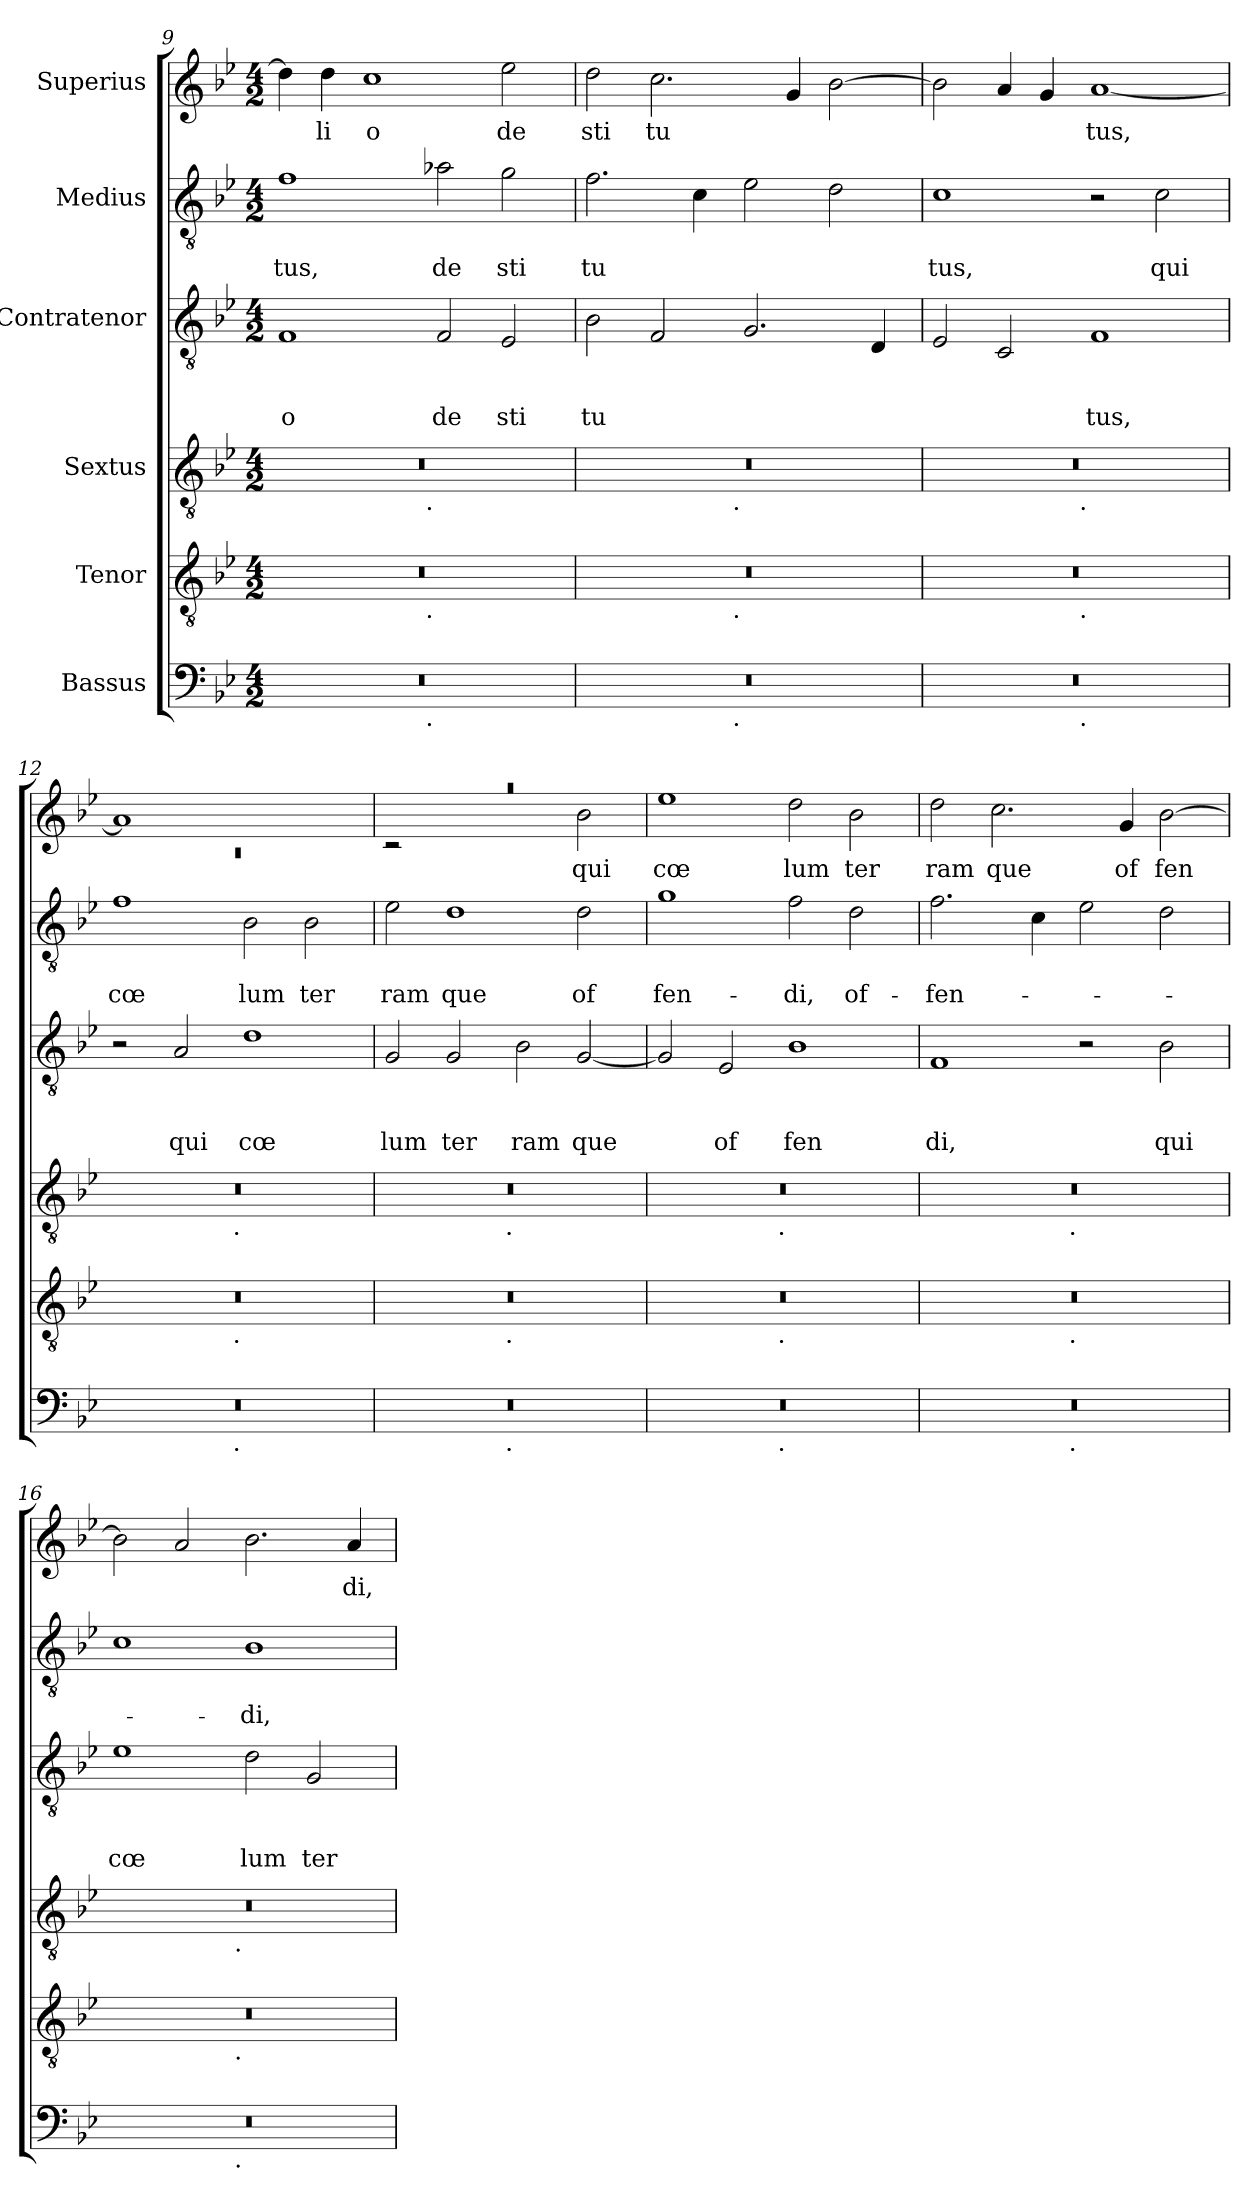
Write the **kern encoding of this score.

**kern	**kern	**kern	**kern	**text	**text	**text	**kern	**text	**text	**kern	**text
*part6	*part5	*part4	*part3	*part3	*part3	*part3	*part2	*part2	*part2	*part1	*part1
*staff6	*staff5	*staff4	*staff3	*staff3	*staff3	*staff3	*staff2	*staff2	*staff2	*staff1	*staff1
*I"Bassus	*I"Tenor	*I"Sextus	*I"Contratenor	*	*	*	*I"Medius	*	*	*I"Superius	*
*clefF4	*clefGv2	*clefGv2	*clefGv2	*	*	*	*clefGv2	*	*	*clefG2	*
*ITrd-3c-5	*ITrd-3c-5	*ITrd-3c-5	*	*	*	*	*ITrd-3c-5	*	*	*ITrd-3c-5	*
*k[b-e-a-]	*k[b-e-a-]	*k[b-e-a-]	*k[b-e-]	*	*	*	*k[b-e-a-]	*	*	*k[b-e-a-]	*
*E-:	*E-:	*E-:	*B-:	*	*	*	*E-:	*	*	*E-:	*
*M4/2	*M4/2	*M4/2	*M4/2	*	*	*	*M4/2	*	*	*M4/2	*
=9	=9	=9	=9	=9	=9	=9	=9	=9	=9	=9	=9
!	!	!	!	!	!	!LO:LY:b	!	!	!LO:LY:b	!	!
*^	*^	*^	*	*	*	*	*	*	*	*	*
0r	2ryy	0r	2ryy	0r	2ryy	1F	.	.	o	1b-	.	tus,	4gg\]	.
!	!	!	!	!	!	!	!	!	!	!	!	!	!	!LO:LY:b
.	.	.	.	.	.	.	.	.	.	.	.	.	4gg\	li
!	!	!	!	!	!	!	!	!	!	!	!	!	!	!LO:LY:b
.	4...ryy	.	4...ryy	.	4...ryy	.	.	.	.	.	.	.	1ff	o
!	!	!	!	!	!LO:TX:b:t=.	!	!	!	!	!	!	!	!	!
!	!	!	!LO:TX:b:t=.	!	!	!	!	!	!	!	!	!	!	!
!	!LO:TX:b:t=.	!	!	!	!	!	!	!	!	!	!	!	!	!
.	1ryy	.	1ryy	.	1ryy	.	.	.	.	.	.	.	.	.
!	!	!	!	!	!	!	!	!	!LO:LY:b	!	!	!LO:LY:b	!	!
.	.	.	.	.	.	2F/	.	.	de	2dd-X\	.	de	.	.
!	!	!	!	!	!	!	!	!	!LO:LY:b	!	!	!LO:LY:b	!	!LO:LY:b
.	.	.	.	.	.	2E-/	.	.	sti	2cc\	.	sti	2aa-\	de
.	32ryy	.	32ryy	.	32ryy	.	.	.	.	.	.	.	.	.
=10	=10	=10	=10	=10	=10	=10	=10	=10	=10	=10	=10	=10	=10	=10
!	!	!	!	!	!	!	!	!	!LO:LY:b	!	!	!LO:LY:b	!	!LO:LY:b
0r	2ryy	0r	2ryy	0r	2ryy	2B-\	.	.	tu	2.b-\	.	tu	2gg\	sti
!	!	!	!	!	!	!	!	!	!	!	!	!	!	!LO:LY:b
.	4...ryy	.	4...ryy	.	4...ryy	2F/	.	.	.	.	.	.	2.ff\	tu
.	.	.	.	.	.	.	.	.	.	4f\	.	.	.	.
!	!	!	!	!	!LO:TX:b:t=.	!	!	!	!	!	!	!	!	!
!	!	!	!LO:TX:b:t=.	!	!	!	!	!	!	!	!	!	!	!
!	!LO:TX:b:t=.	!	!	!	!	!	!	!	!	!	!	!	!	!
.	1ryy	.	1ryy	.	1ryy	.	.	.	.	.	.	.	.	.
.	.	.	.	.	.	2.G/	.	.	.	2a-\	.	.	.	.
.	.	.	.	.	.	.	.	.	.	.	.	.	4cc/	.
.	.	.	.	.	.	.	.	.	.	2g\	.	.	[>2ee-\	.
.	.	.	.	.	.	4D/	.	.	.	.	.	.	.	.
.	32ryy	.	32ryy	.	32ryy	.	.	.	.	.	.	.	.	.
=11	=11	=11	=11	=11	=11	=11	=11	=11	=11	=11	=11	=11	=11	=11
!	!	!	!	!	!	!	!	!	!	!	!	!LO:LY:b	!	!
0r	2ryy	0r	2ryy	0r	2ryy	2E-/	.	.	.	1f	.	tus,	2ee-\]	.
.	4...ryy	.	4...ryy	.	4...ryy	2C/	.	.	.	.	.	.	4dd/	.
.	.	.	.	.	.	.	.	.	.	.	.	.	4cc/	.
!	!	!	!	!	!LO:TX:b:t=.	!	!	!	!	!	!	!	!	!
!	!	!	!LO:TX:b:t=.	!	!	!	!	!	!	!	!	!	!	!
!	!LO:TX:b:t=.	!	!	!	!	!	!	!	!	!	!	!	!	!
.	1ryy	.	1ryy	.	1ryy	.	.	.	.	.	.	.	.	.
!	!	!	!	!	!	!	!	!	!LO:LY:b	!	!	!	!	!LO:LY:b
.	.	.	.	.	.	1F	.	.	tus,	2r	.	.	[<1dd	tus,
!	!	!	!	!	!	!	!	!	!	!	!	!LO:LY:b	!	!
.	.	.	.	.	.	.	.	.	.	2f\	.	qui	.	.
.	32ryy	.	32ryy	.	32ryy	.	.	.	.	.	.	.	.	.
=12	=12	=12	=12	=12	=12	=12	=12	=12	=12	=12	=12	=12	=12	=12
*	*	*	*	*	*	*	*	*	*	*	*	*	*^	*
!	!	!	!	!	!	!	!	!	!	!	!	!LO:LY:b	!	!LO:N:vis=1	!
0r	2ryy	0r	2ryy	0r	2ryy	2r	.	.	.	1b-	.	cœ	1dd]	0rc	.
!	!	!	!	!	!	!	!	!	!LO:LY:b	!	!	!	!	!	!
.	4...ryy	.	4...ryy	.	4...ryy	2A/	.	.	qui	.	.	.	.	.	.
!	!	!	!	!	!LO:TX:b:t=.	!	!	!	!	!	!	!	!	!	!
!	!	!	!LO:TX:b:t=.	!	!	!	!	!	!	!	!	!	!	!	!
!	!LO:TX:b:t=.	!	!	!	!	!	!	!	!	!	!	!	!	!	!
.	1ryy	.	1ryy	.	1ryy	.	.	.	.	.	.	.	.	.	.
!	!	!	!	!	!	!	!	!	!LO:LY:b	!	!	!LO:LY:b	!	!	!
.	.	.	.	.	.	1d	.	.	cœ	2e-\	.	lum	1ryy	.	.
!	!	!	!	!	!	!	!	!	!	!	!	!LO:LY:b	!	!	!
.	.	.	.	.	.	.	.	.	.	2e-\	.	ter	.	.	.
.	32ryy	.	32ryy	.	32ryy	.	.	.	.	.	.	.	.	.	.
=13	=13	=13	=13	=13	=13	=13	=13	=13	=13	=13	=13	=13	=13	=13	=13
!	!	!	!	!	!	!	!	!	!LO:LY:b	!	!	!LO:LY:b	!LO:N:vis=1	!	!
0r	2ryy	0r	2ryy	0r	2ryy	2G/	.	.	lum	2a-\	.	ram	0raa	2rc	.
!	!	!	!	!	!	!	!	!	!LO:LY:b	!	!	!LO:LY:b	!	!	!
.	4...ryy	.	4...ryy	.	4...ryy	2G/	.	.	ter	1g	.	que	.	1ryy	.
!	!	!	!	!	!LO:TX:b:t=.	!	!	!	!	!	!	!	!	!	!
!	!	!	!LO:TX:b:t=.	!	!	!	!	!	!	!	!	!	!	!	!
!	!LO:TX:b:t=.	!	!	!	!	!	!	!	!	!	!	!	!	!	!
.	1ryy	.	1ryy	.	1ryy	.	.	.	.	.	.	.	.	.	.
!	!	!	!	!	!	!	!	!	!LO:LY:b	!	!	!	!	!	!
.	.	.	.	.	.	2B-\	.	.	ram	.	.	.	.	.	.
!	!	!	!	!	!	!	!	!	!LO:LY:b	!	!	!LO:LY:b	!	!	!LO:LY:b
.	.	.	.	.	.	[>2G/	.	.	que	2g\	.	of	.	2ee-\	qui
.	32ryy	.	32ryy	.	32ryy	.	.	.	.	.	.	.	.	.	.
!!LO:PB:g=z
=14	=14	=14	=14	=14	=14	=14	=14	=14	=14	=14	=14	=14	=14	=14	=14
!	!	!	!	!	!	!	!	!	!	!	!	!LO:LY:b	!	!	!LO:LY:b
*	*	*	*	*	*	*	*	*	*	*	*	*	*v	*v	*
0r	2ryy	0r	2ryy	0r	2ryy	2G/]	.	.	.	1cc	.	fen-	1aa-	cœ
!	!	!	!	!	!	!	!	!	!LO:LY:b	!	!	!	!	!
.	4...ryy	.	4...ryy	.	4...ryy	2E-/	.	.	of	.	.	.	.	.
!	!	!	!	!	!LO:TX:b:t=.	!	!	!	!	!	!	!	!	!
!	!	!	!LO:TX:b:t=.	!	!	!	!	!	!	!	!	!	!	!
!	!LO:TX:b:t=.	!	!	!	!	!	!	!	!	!	!	!	!	!
.	1ryy	.	1ryy	.	1ryy	.	.	.	.	.	.	.	.	.
!	!	!	!	!	!	!	!	!	!LO:LY:b	!	!	!LO:LY:b	!	!LO:LY:b
.	.	.	.	.	.	1B-	.	.	fen	2b-\	.	-di,	2gg\	lum
!	!	!	!	!	!	!	!	!	!	!	!	!LO:LY:b	!	!LO:LY:b
.	.	.	.	.	.	.	.	.	.	2g\	.	of-	2ee-\	ter
.	32ryy	.	32ryy	.	32ryy	.	.	.	.	.	.	.	.	.
=15	=15	=15	=15	=15	=15	=15	=15	=15	=15	=15	=15	=15	=15	=15
!	!	!	!	!	!	!	!	!	!LO:LY:b	!	!	!LO:LY:b	!	!LO:LY:b
0r	2ryy	0r	2ryy	0r	2ryy	1F	.	.	di,	2.b-\	.	-fen-	2gg\	ram
!	!	!	!	!	!	!	!	!	!	!	!	!	!	!LO:LY:b
.	4...ryy	.	4...ryy	.	4...ryy	.	.	.	.	.	.	.	2.ff\	que
.	.	.	.	.	.	.	.	.	.	4f\	.	.	.	.
!	!	!	!	!	!LO:TX:b:t=.	!	!	!	!	!	!	!	!	!
!	!	!	!LO:TX:b:t=.	!	!	!	!	!	!	!	!	!	!	!
!	!LO:TX:b:t=.	!	!	!	!	!	!	!	!	!	!	!	!	!
.	1ryy	.	1ryy	.	1ryy	.	.	.	.	.	.	.	.	.
.	.	.	.	.	.	2r	.	.	.	2a-\	.	.	.	.
!	!	!	!	!	!	!	!	!	!	!	!	!	!	!LO:LY:b
.	.	.	.	.	.	.	.	.	.	.	.	.	4cc/	of
!	!	!	!	!	!	!	!	!	!LO:LY:b	!	!	!	!	!LO:LY:b
.	.	.	.	.	.	2B-\	.	.	qui	2g\	.	.	[>2ee-\	fen
.	32ryy	.	32ryy	.	32ryy	.	.	.	.	.	.	.	.	.
=16	=16	=16	=16	=16	=16	=16	=16	=16	=16	=16	=16	=16	=16	=16
!	!	!	!	!	!	!	!	!	!LO:LY:b	!	!	!	!	!
0r	2ryy	0r	2ryy	0r	2ryy	1e-	.	.	cœ	1f	.	.	2ee-\]	.
.	4...ryy	.	4...ryy	.	4...ryy	.	.	.	.	.	.	.	2dd/	.
!	!	!	!	!	!LO:TX:b:t=.	!	!	!	!	!	!	!	!	!
!	!	!	!LO:TX:b:t=.	!	!	!	!	!	!	!	!	!	!	!
!	!LO:TX:b:t=.	!	!	!	!	!	!	!	!	!	!	!	!	!
.	1ryy	.	1ryy	.	1ryy	.	.	.	.	.	.	.	.	.
!	!	!	!	!	!	!	!	!	!LO:LY:b	!	!	!LO:LY:b	!	!
.	.	.	.	.	.	2d\	.	.	lum	1e-	.	-di,	2.ee-\	.
!	!	!	!	!	!	!	!	!	!LO:LY:b	!	!	!	!	!
.	.	.	.	.	.	2G/	.	.	ter	.	.	.	.	.
!	!	!	!	!	!	!	!	!	!	!	!	!	!	!LO:LY:b
.	.	.	.	.	.	.	.	.	.	.	.	.	4dd/	di,
.	32ryy	.	32ryy	.	32ryy	.	.	.	.	.	.	.	.	.
*v	*v	*	*	*v	*v	*	*	*	*	*	*	*	*	*
*	*v	*v	*	*	*	*	*	*	*	*	*	*
=	=	=	=	=	=	=	=	=	=	=	=
*-	*-	*-	*-	*-	*-	*-	*-	*-	*-	*-	*-
